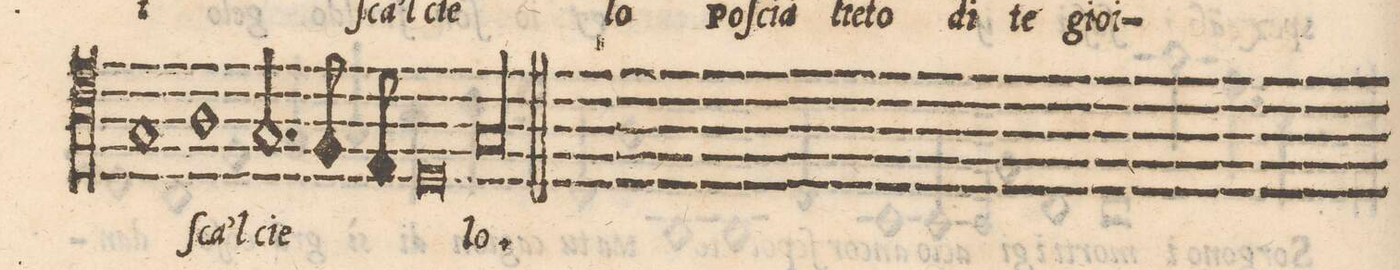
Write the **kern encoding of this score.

**kern	**text
*I"BASSO	*
*clefC4	*
*k[]	*
*met(C|)	*
*M2/1	*
1G	.
=33-	=33-
1A	-ſca`l
2.G/	cie-
8F/	.
8E/	.
=34-	=34-
0D	.
=35-	=35-
00G	-lo.
==	==
*-	*-
